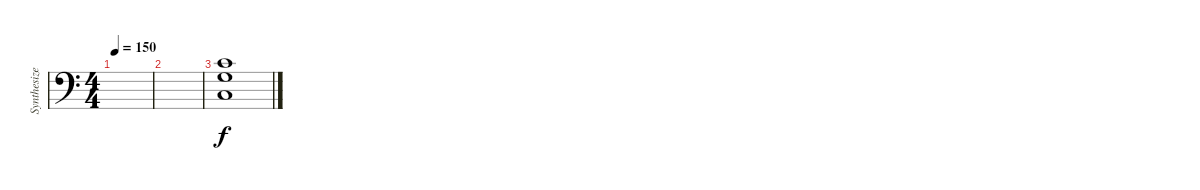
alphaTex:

\track ("Synthesizer (Staff 2)" "Synthesize") {instrument lead7fifths}
\staff {score}
\tuning (E4 B3 G3 D3 A2 E2 B1) {hide}
\ts (4 4)
\tempo 150
\clef f4
\ks c
|
|
(1.2 0.3 3.5).1
